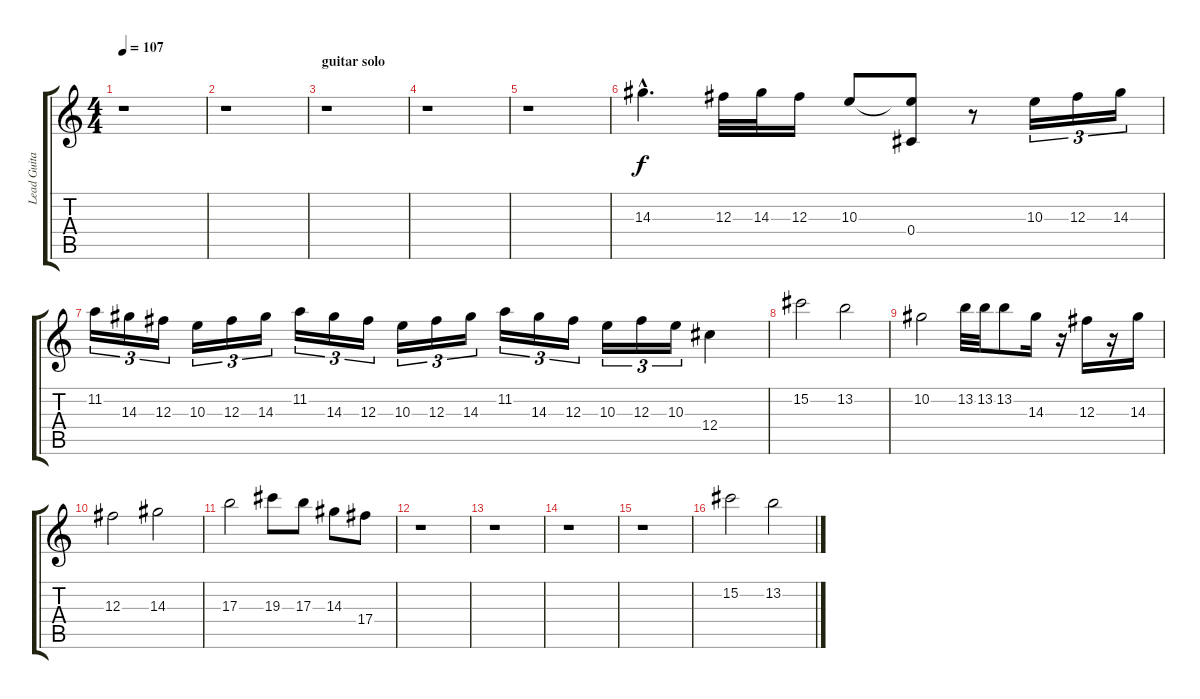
\track ("Lead Guitar 2" "Lead Guita") {instrument distortionguitar}
\staff {score tabs}
\tuning (Eb4 Bb3 Gb3 Db3 Ab2 Eb2) {hide}
\ts (4 4)
\tempo 107
\clef g2
\ks c
r.1{dy f} |
r.1 |
\section ("" "guitar solo")
r.1 |
r.1 |
r.1 |
14.3{hac}.4{d} 12.3.32 14.3.32 12.3.16 10.3.8 (10.3{t} 0.4).8 r.8 10.3.16{tu (3 2)} 12.3.16{tu (3 2)} 14.3.16{tu (3 2)} |
11.2.16{tu (3 2)} 14.3.16{tu (3 2)} 12.3.16{tu (3 2)} 10.3.16{tu (3 2)} 12.3.16{tu (3 2)} 14.3.16{tu (3 2)} 11.2.16{tu (3 2)} 14.3.16{tu (3 2)} 12.3.16{tu (3 2)} 10.3.16{tu (3 2)} 12.3.16{tu (3 2)} 14.3.16{tu (3 2)} 11.2.16{tu (3 2)} 14.3.16{tu (3 2)} 12.3.16{tu (3 2)} 10.3.16{tu (3 2)} 12.3.16{tu (3 2)} 10.3.16{tu (3 2)} 12.4.4 |
15.2.2 13.2.2 |
10.2.2 13.2.32 13.2.32 13.2.8 14.3.16 r.16 12.3.16 r.16 14.3.16 |
12.3.2 14.3.2 |
17.3.2 19.3.8 17.3.8 14.3.8 17.4.8 |
r.1 |
r.1 |
r.1 |
r.1 |
15.2.2 13.2.2
